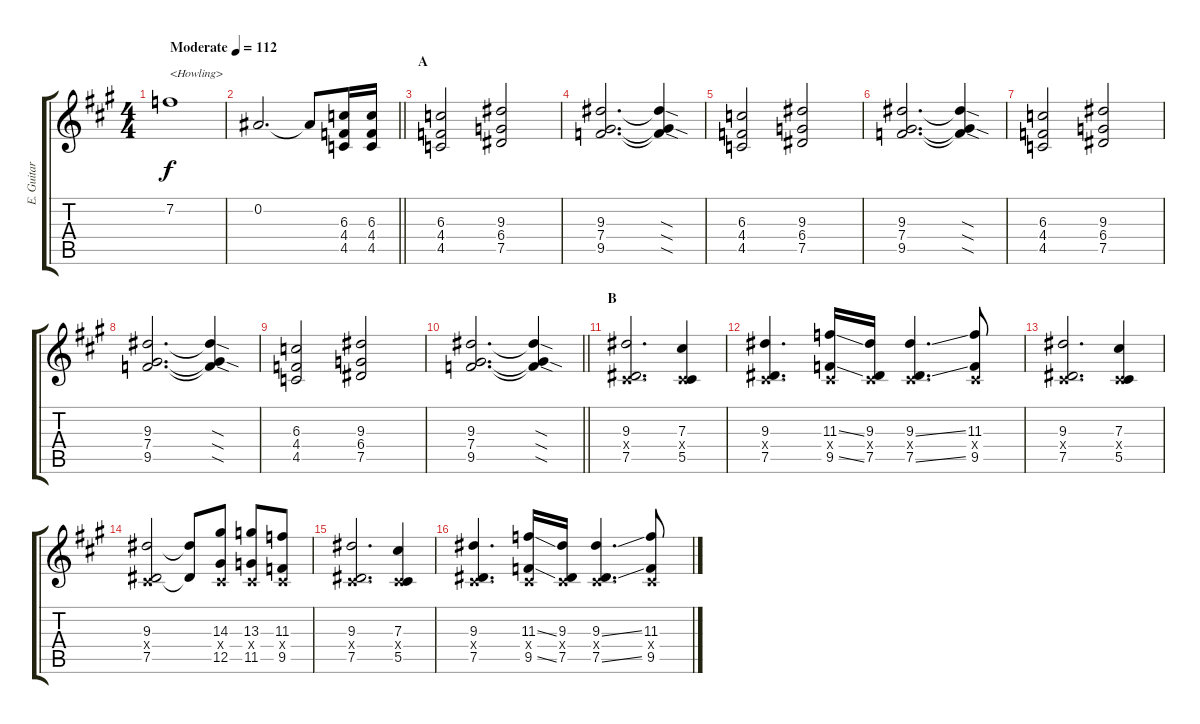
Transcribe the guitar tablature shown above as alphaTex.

\track ("E. Guitar" "E. Guitar") {instrument overdrivenguitar}
\staff {score tabs}
\tuning (Eb4 Bb3 Gb3 Db3 Ab2 Eb2) {hide}
\ts (4 4)
\tempo (112 "Moderate")
\clef g2
\ks a
7.2.1{txt "<Howling>" dy f instrument guitarharmonics} |
\barLineRight lightlight
0.2.2{d} 0.2{t}.8 (6.3 4.4 4.5).16{instrument overdrivenguitar} (6.3 4.4 4.5).16 |
\section ("" "A")
(6.3 4.4 4.5).2 (9.3 6.4 7.5).2 |
(9.3 7.4 9.5).2{d} (9.3{sod t} 7.4{sod t} 9.5{sod t}).4 |
(6.3 4.4 4.5).2 (9.3 6.4 7.5).2 |
(9.3 7.4 9.5).2{d} (9.3{sod t} 7.4{sod t} 9.5{sod t}).4 |
(6.3 4.4 4.5).2 (9.3 6.4 7.5).2 |
(9.3 7.4 9.5).2{d} (9.3{sod t} 7.4{sod t} 9.5{sod t}).4 |
(6.3 4.4 4.5).2 (9.3 6.4 7.5).2 |
\barLineRight lightlight
(9.3 7.4 9.5).2{d} (9.3{sod t} 7.4{sod t} 9.5{sod t}).4 |
\section ("" "B")
(9.3 0.4{x} 7.5).2{d} (7.3 0.4{x} 5.5).4 |
(9.3 0.4{x} 7.5).4{d} (11.3{ss} 0.4{x} 9.5{ss}).16 (9.3 0.4{x} 7.5).16 (9.3{ss} 0.4{x} 7.5{ss}).4{d} (11.3 0.4{x} 9.5).8 |
(9.3 0.4{x} 7.5).2{d} (7.3 0.4{x} 5.5).4 |
(9.3 0.4{x} 7.5).2 (9.3{t} 7.5{t}).8 (14.3 0.4{x} 12.5).8 (13.3 0.4{x} 11.5).8 (11.3 0.4{x} 9.5).8 |
(9.3 0.4{x} 7.5).2{d} (7.3 0.4{x} 5.5).4 |
(9.3 0.4{x} 7.5).4{d} (11.3{ss} 0.4{x} 9.5{ss}).16 (9.3 0.4{x} 7.5).16 (9.3{ss} 0.4{x} 7.5{ss}).4{d} (11.3 0.4{x} 9.5).8
